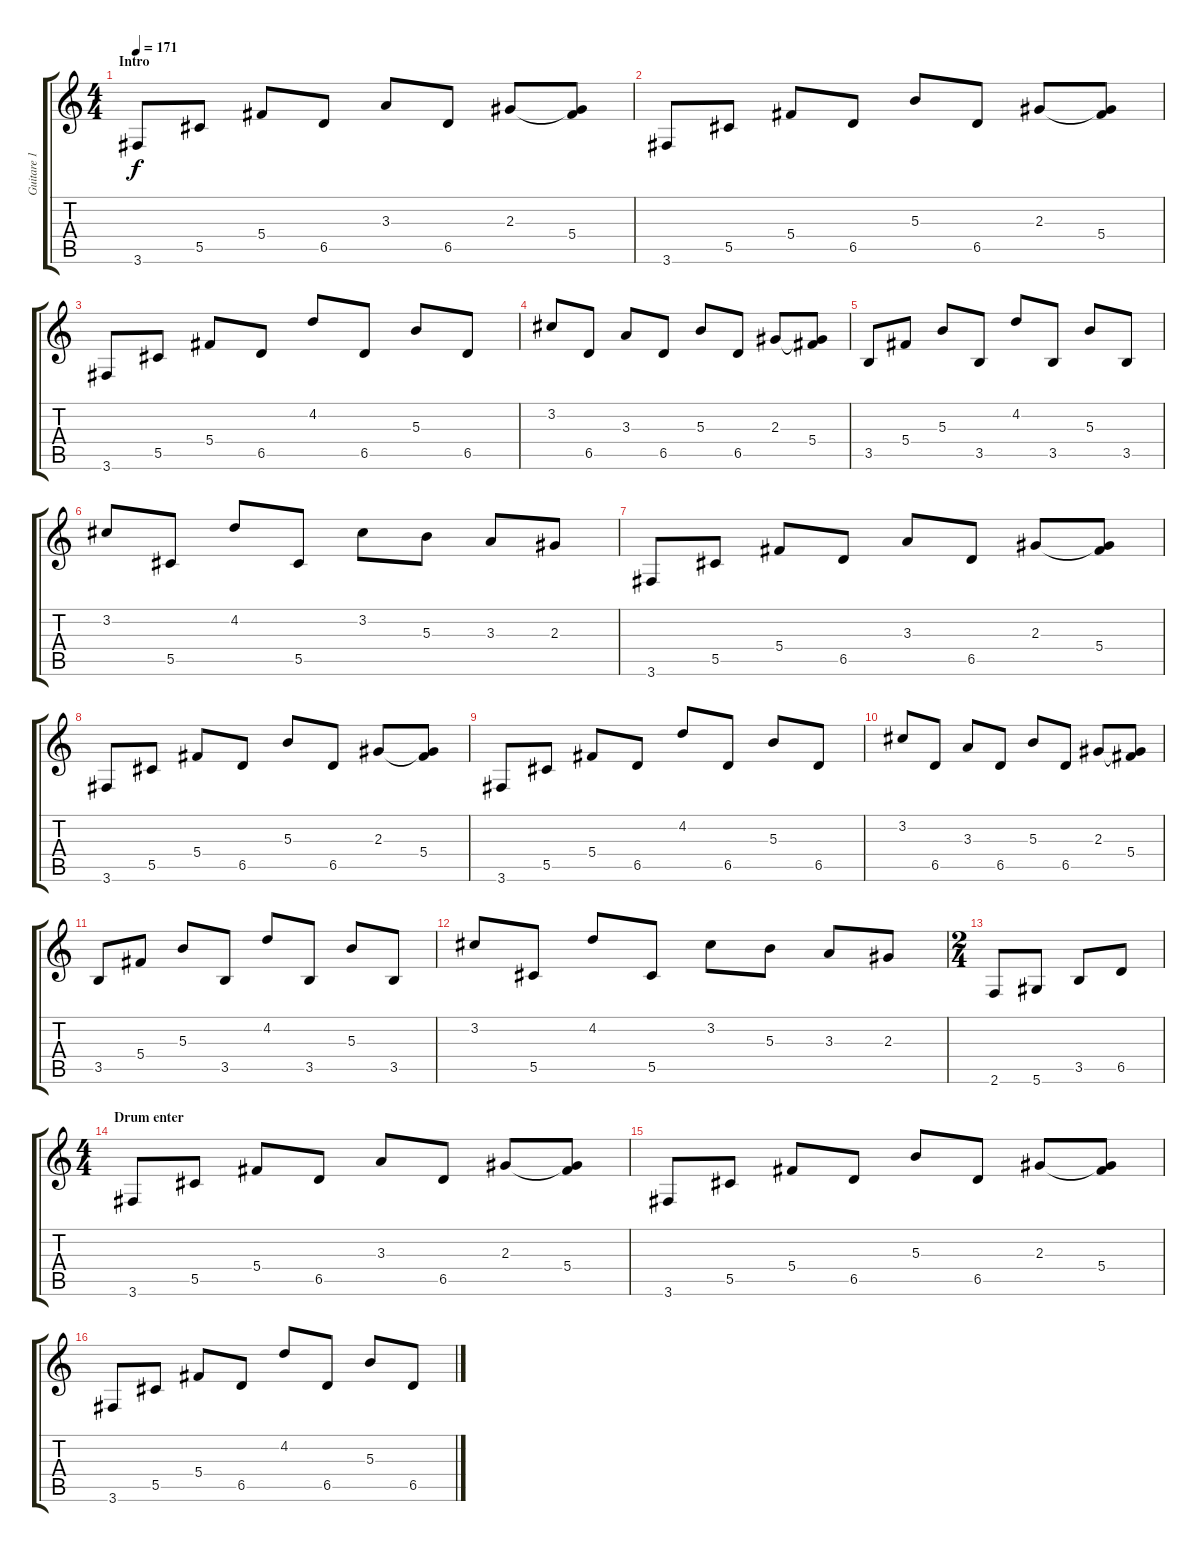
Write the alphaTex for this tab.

\track ("Guitare 1" "Guitare 1") {instrument distortionguitar}
\staff {score tabs}
\tuning (Eb4 Bb3 Gb3 Db3 Ab2 Eb2) {hide}
\ts (4 4)
\section ("" "Intro ")
\tempo 171
\clef g2
\ks c
3.6.8{dy f instrument distortionguitar} 5.5.8 5.4.8 6.5.8 3.3.8 6.5.8 2.3.8 (2.3{t} 5.4).8 |
3.6.8 5.5.8 5.4.8 6.5.8 5.3.8 6.5.8 2.3.8 (2.3{t} 5.4).8 |
3.6.8 5.5.8 5.4.8 6.5.8 4.2.8 6.5.8 5.3.8 6.5.8 |
3.2.8 6.5.8 3.3.8 6.5.8 5.3.8 6.5.8 2.3.8 (2.3{t} 5.4).8 |
3.5.8 5.4.8 5.3.8 3.5.8 4.2.8 3.5.8 5.3.8 3.5.8 |
3.2.8 5.5.8 4.2.8 5.5.8 3.2.8 5.3.8 3.3.8 2.3.8 |
3.6.8 5.5.8 5.4.8 6.5.8 3.3.8 6.5.8 2.3.8 (2.3{t} 5.4).8 |
3.6.8 5.5.8 5.4.8 6.5.8 5.3.8 6.5.8 2.3.8 (2.3{t} 5.4).8 |
3.6.8 5.5.8 5.4.8 6.5.8 4.2.8 6.5.8 5.3.8 6.5.8 |
3.2.8 6.5.8 3.3.8 6.5.8 5.3.8 6.5.8 2.3.8 (2.3{t} 5.4).8 |
3.5.8 5.4.8 5.3.8 3.5.8 4.2.8 3.5.8 5.3.8 3.5.8 |
3.2.8 5.5.8 4.2.8 5.5.8 3.2.8 5.3.8 3.3.8 2.3.8 |
\ts (2 4)
2.6.8 5.6.8 3.5.8 6.5.8 |
\ts (4 4)
\section ("" "Drum enter")
3.6.8 5.5.8 5.4.8 6.5.8 3.3.8 6.5.8 2.3.8 (2.3{t} 5.4).8 |
3.6.8 5.5.8 5.4.8 6.5.8 5.3.8 6.5.8 2.3.8 (2.3{t} 5.4).8 |
3.6.8 5.5.8 5.4.8 6.5.8 4.2.8 6.5.8 5.3.8 6.5.8
